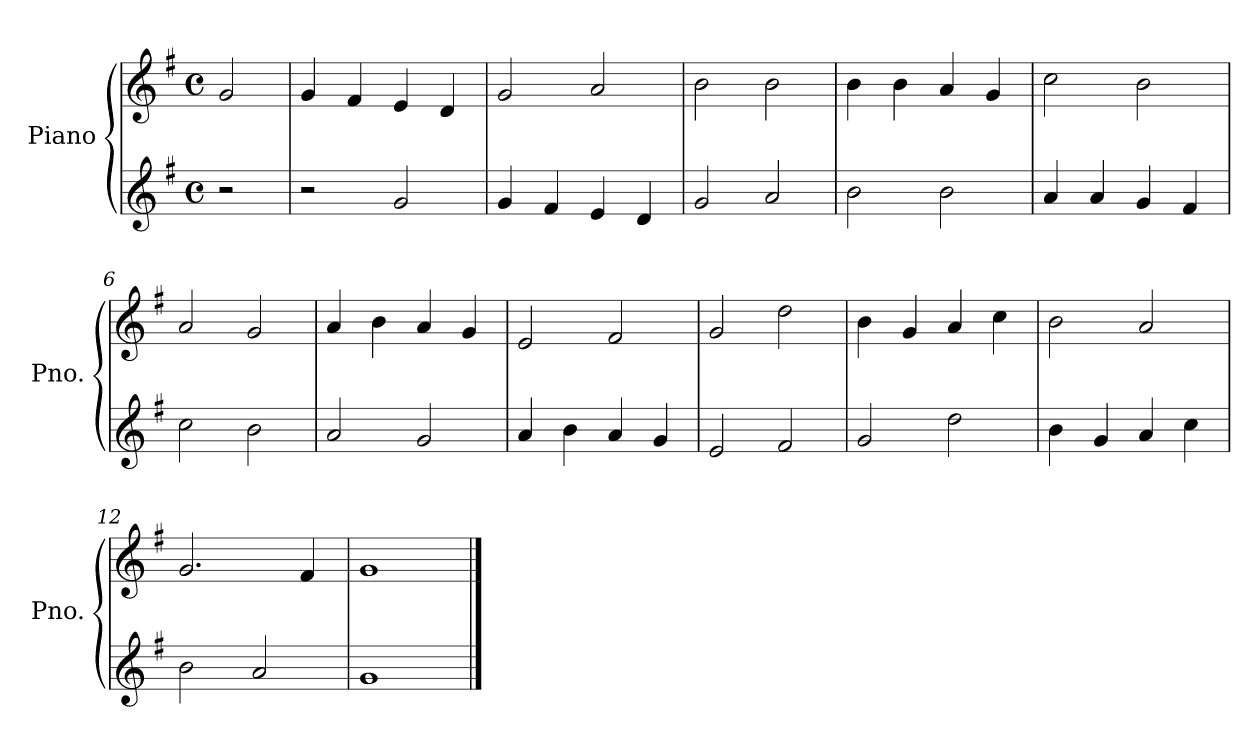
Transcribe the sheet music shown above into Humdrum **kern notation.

**kern	**kern
*part1	*part1
*staff2	*staff1
*I"Piano	*
*I'Pno.	*
*clefG2	*clefG2
*k[f#]	*k[f#]
*M4/4	*M4/4
*met(c)	*met(c)
*MM90	*MM90
=	=
2r	2g/
=1	=1
2r	4g/
.	4f#/
2g/	4e/
.	4d/
=2	=2
4g/	2g/
4f#/	.
4e/	2a/
4d/	.
=3	=3
2g/	2b\
2a/	2b\
=4	=4
2b\	4b\
.	4b\
2b\	4a/
.	4g/
=5	=5
4a/	2cc\
4a/	.
4g/	2b\
4f#/	.
=6	=6
2cc\	2a/
2b\	2g/
=7	=7
2a/	4a/
.	4b\
2g/	4a/
.	4g/
=8	=8
4a/	2e/
4b\	.
4a/	2f#/
4g/	.
=9	=9
2e/	2g/
2f#/	2dd\
=10	=10
2g/	4b\
.	4g/
2dd\	4a/
.	4cc\
!!LO:LB:g=z
=11	=11
4b\	2b\
4g/	.
4a/	2a/
4cc\	.
=12	=12
2b\	2.g/
2a/	.
.	4f#/
=13	=13
1g	1g
==	==
*-	*-
